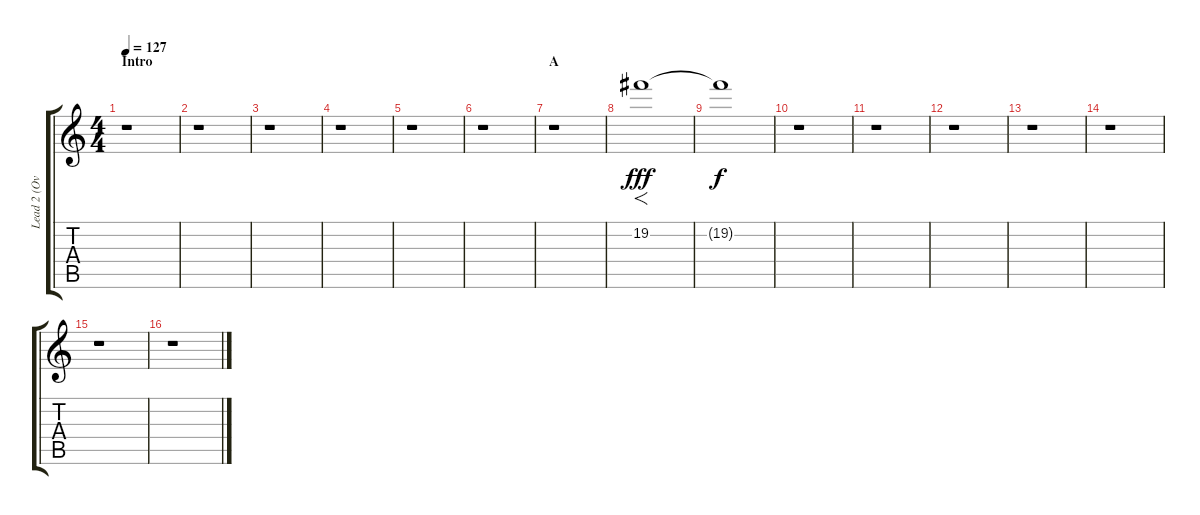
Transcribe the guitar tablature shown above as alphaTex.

\track ("Lead 2 (Overdub)" "Lead 2 (Ov") {instrument distortionguitar}
\staff {score tabs}
\tuning (E4 B3 G3 D3 A2 E2) {hide}
\ts (4 4)
\section ("" "Intro")
\tempo 127
\clef g2
\ks c
r.1{dy fff instrument distortionguitar} |
r.1 |
r.1 |
r.1 |
r.1 |
r.1 |
\section ("" "A")
r.1 |
19.2.1{f} |
19.2{t}.1{dy f volume 0} |
r.1{volume 16} |
r.1 |
r.1 |
r.1 |
r.1 |
r.1 |
r.1{volume 14 balance 4}
